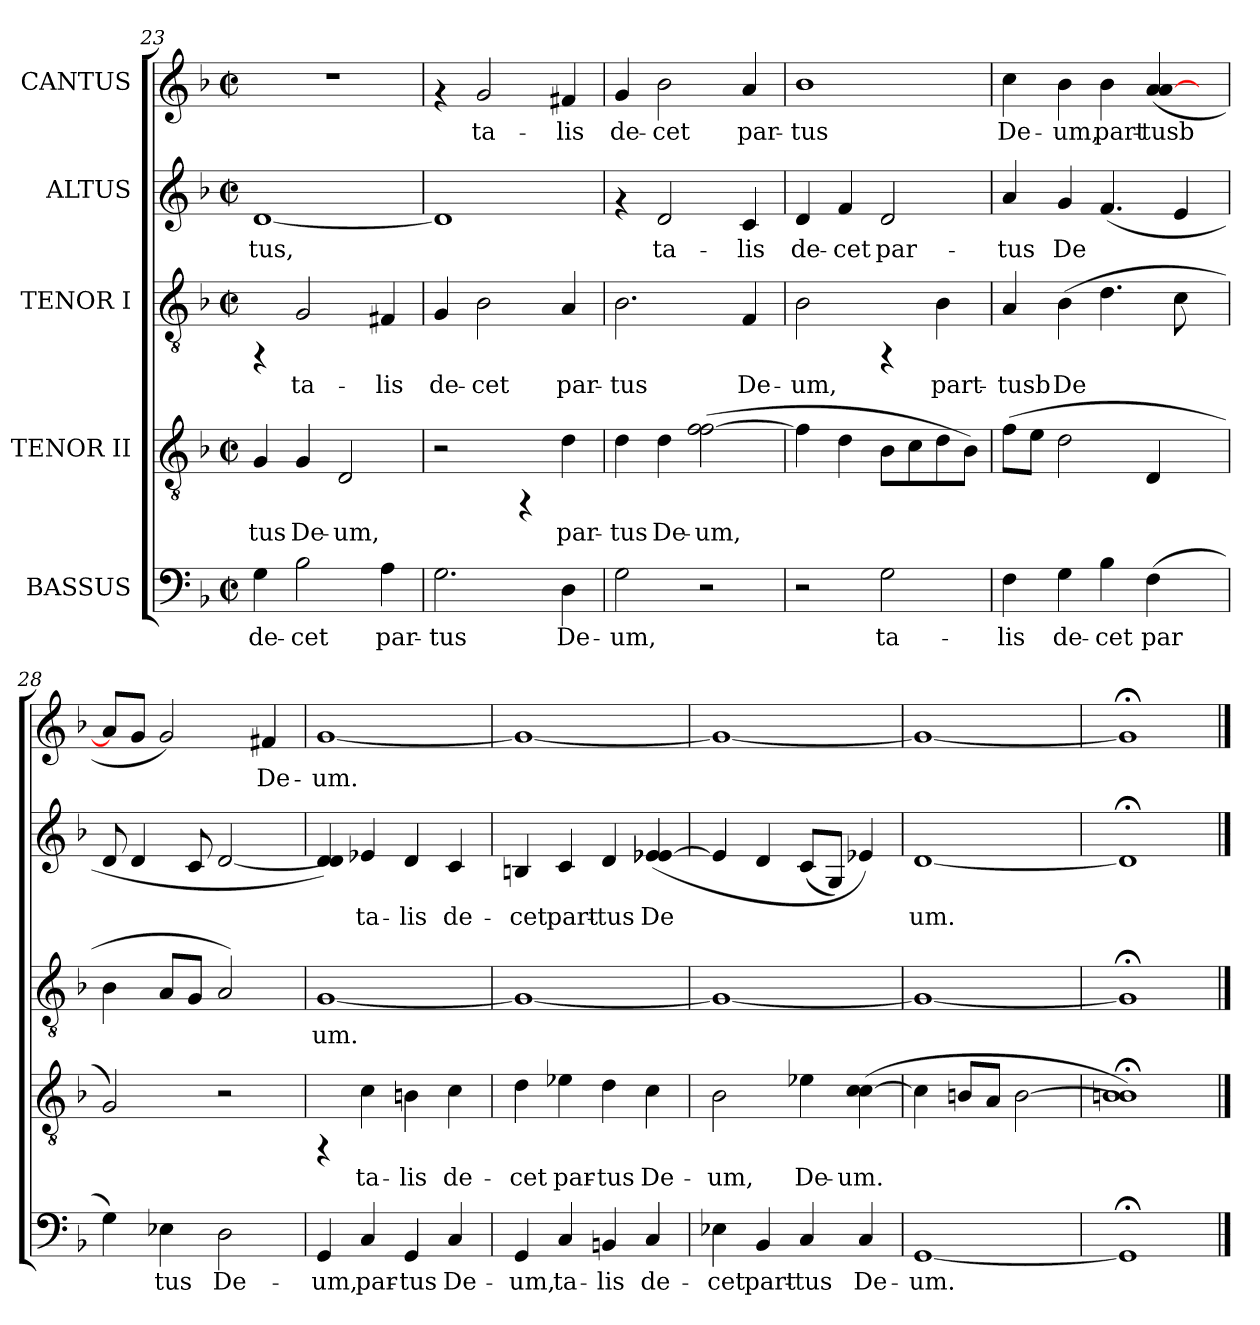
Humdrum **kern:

**kern	**text	**kern	**text	**kern	**text	**kern	**text	**kern	**text
*part5	*part5	*part4	*part4	*part3	*part3	*part2	*part2	*part1	*part1
*staff5	*staff5	*staff4	*staff4	*staff3	*staff3	*staff2	*staff2	*staff1	*staff1
*I"BASSUS	*	*I"TENOR II	*	*I"TENOR I	*	*I"ALTUS	*	*I"CANTUS	*
*clefF4	*	*clefGv2	*	*clefGv2	*	*clefG2	*	*clefG2	*
*k[b-]	*	*k[b-]	*	*k[b-]	*	*k[b-]	*	*k[b-]	*
*F:	*	*F:	*	*F:	*	*F:	*	*F:	*
*M2/2	*	*M2/2	*	*M2/2	*	*M2/2	*	*M2/2	*
*met(c|)	*	*met(c|)	*	*met(c|)	*	*met(c|)	*	*met(c|)	*
=23	=23	=23	=23	=23	=23	=23	=23	=23	=23
!	!LO:LY:b:cj	!	!LO:LY:b:cj	!	!	!	!LO:LY:b:cj	!	!
4G\	de-	4G/	-tus	4rFF	.	[<1d	-tus,	1r	.
!	!LO:LY:b:cj	!	!LO:LY:b:cj	!	!LO:LY:b:cj	!	!	!	!
2B-\	-cet	4G/	De-	2G/	ta-	.	.	.	.
!	!	!	!LO:LY:b:cj	!	!	!	!	!	!
.	.	2D/	-um,	.	.	.	.	.	.
!	!LO:LY:b:cj	!	!	!	!LO:LY:b:cj	!	!	!	!
4A\	par-	.	.	4F#X/	-lis	.	.	.	.
=24	=24	=24	=24	=24	=24	=24	=24	=24	=24
!	!LO:LY:b:cj	!	!	!	!LO:LY:b:cj	!	!LO:LY:b:cj	!	!
2.G\	-tus	2r	.	4G/	de-	1d]	.	4rf	.
!	!	!	!	!	!LO:LY:b:cj	!	!	!	!LO:LY:b:cj
.	.	.	.	2B-\	-cet	.	.	2g/	ta-
.	.	4rFF	.	.	.	.	.	.	.
!	!LO:LY:b:cj	!	!LO:LY:b:cj	!	!LO:LY:b:cj	!	!	!	!LO:LY:b:cj
4D\	De-	4d\	par-	4A/	par-	.	.	4f#X/	-lis
=25	=25	=25	=25	=25	=25	=25	=25	=25	=25
!	!LO:LY:b:cj	!	!LO:LY:b:cj	!	!LO:LY:b:cj	!	!	!	!LO:LY:b:cj
2G\	-um,	4d\	-tus	2.B-\	-tus	4rf	.	4g/	de-
!	!	!	!LO:LY:b:cj	!	!	!	!LO:LY:b:cj	!	!LO:LY:b:cj
.	.	4d\	De-	.	.	2d/	ta-	2b-\	-cet
!	!	!	!LO:LY:b:cj	!	!	!	!	!	!
2r	.	(>2f\ [>2f\	-um,	.	.	.	.	.	.
!	!	!	!	!	!LO:LY:b:cj	!	!LO:LY:b:cj	!	!LO:LY:b:cj
.	.	.	.	4F/	De-	4c/	-lis	4a/	par-
=26	=26	=26	=26	=26	=26	=26	=26	=26	=26
!	!	!	!LO:LY:b:cj	!	!LO:LY:b:cj	!	!LO:LY:b:cj	!	!LO:LY:b:cj
2r	.	4f\]	.	2B-\	-um,	4d/	de-	1b-	-tus
!	!	!	!LO:LY:b:cj	!	!	!	!LO:LY:b:cj	!	!
.	.	4d\	.	.	.	4f/	-cet	.	.
!	!LO:LY:b:cj	!	!LO:LY:b:cj	!	!	!	!LO:LY:b:cj	!	!
2G\	ta-	8B-\L	.	4rFF	.	2d/	par-	.	.
!	!	!	!LO:LY:b:cj	!	!	!	!	!	!
.	.	8c\	.	.	.	.	.	.	.
!	!	!	!LO:LY:b:cj	!	!LO:LY:b:cj	!	!	!	!
.	.	8d\	.	4B-\	part-	.	.	.	.
!	!	!	!LO:LY:b:cj	!	!	!	!	!	!
.	.	8B-\J)	.	.	.	.	.	.	.
!!LO:PB:g=z
=27	=27	=27	=27	=27	=27	=27	=27	=27	=27
!	!LO:LY:b:cj	!	!LO:LY:b:cj	!	!LO:LY:b:cj	!	!LO:LY:b:cj	!	!LO:LY:b:cj
4F\	-lis	(>8f\L	.	4A/	-tusb	4a/	-tus	4cc\	De-
!	!	!	!LO:LY:b:cj	!	!	!	!	!	!
.	.	8e\J	.	.	.	.	.	.	.
!	!LO:LY:b:cj	!	!LO:LY:b:cj	!	!LO:LY:b:cj	!	!LO:LY:b:cj	!	!LO:LY:b:cj
4G\	de-	2d\	.	(>4B-\	De-	4g/	De-	4b-\	-um,
!	!LO:LY:b:cj	!	!	!	!LO:LY:b:cj	!	!	!	!LO:LY:b:cj
4B-\	-cet	.	.	4.d\	--	(<4.f/	.	4b-\	part-
!	!LO:LY:b:cj	!	!LO:LY:b:cj	!	!	!	!	!	!LO:LY:b:cj
(>4F\	par-	4D/	.	.	.	.	.	(<4a/ [<4a/	-tusb
!	!	!	!	!	!LO:LY:b:cj	!	!LO:LY:b:cj	!	!
.	.	.	.	8c\	--	4e/	-	.	.
8ryy	.	8ryy	.	8ryy	.	.	.	8ryy	.
=28	=28	=28	=28	=28	=28	=28	=28	=28	=28
!	!LO:LY:b:cj	!	!LO:LY:b:cj	!	!LO:LY:b:cj	!	!LO:LY:b:cj	!	!LO:LY:b:cj
4G\)	--	2G/)	.	4B-\	--	8d/	.	8a/L]	.
!	!	!	!	!	!	!	!LO:LY:b:cj	!	!LO:LY:b:cj
.	.	.	.	.	.	4d/	.	8g/J	.
!	!LO:LY:b:cj	!	!	!	!LO:LY:b:cj	!	!	!	!LO:LY:b:cj
4E-X\	-tus	.	.	8A/L	--	.	.	2g/)	.
!	!	!	!	!	!LO:LY:b:cj	!	!LO:LY:b:cj	!	!
.	.	.	.	8G/J	--	8c/	.	.	.
!	!LO:LY:b:cj	!	!	!	!LO:LY:b:cj	!	!LO:LY:b:cj	!	!
2D\	De-	2r	.	2A/)	--	[<2d/	.	.	.
!	!	!	!	!	!	!	!	!	!LO:LY:b:cj
.	.	.	.	.	.	.	.	4f#X/	De-
=29	=29	=29	=29	=29	=29	=29	=29	=29	=29
!	!LO:LY:b:cj	!	!	!	!LO:LY:b:cj	!	!LO:LY:b:cj	!	!LO:LY:b:cj
4GG/	-um,	4rFF	.	[<1G	-um.	4d/ 4d/])	.	[<1g	-um.
!	!LO:LY:b:cj	!	!LO:LY:b:cj	!	!	!	!LO:LY:b:cj	!	!
4C/	par-	4c\	ta-	.	.	4e-X/	ta-	.	.
!	!LO:LY:b:cj	!	!LO:LY:b:cj	!	!	!	!LO:LY:b:cj	!	!
4GG/	-tus	4Bn\	-lis	.	.	4d/	-lis	.	.
!	!LO:LY:b:cj	!	!LO:LY:b:cj	!	!	!	!LO:LY:b:cj	!	!
4C/	De-	4c\	de-	.	.	4c/	de-	.	.
=30	=30	=30	=30	=30	=30	=30	=30	=30	=30
!	!LO:LY:b:cj	!	!LO:LY:b:cj	!	!LO:LY:b:cj	!	!LO:LY:b:cj	!	!LO:LY:b:cj
4GG/	-um,	4d\	-cet	1G_<	.	4Bn/	-cet	1g_<	.
!	!LO:LY:b:cj	!	!LO:LY:b:cj	!	!	!	!LO:LY:b:cj	!	!
4C/	ta-	4e-X\	par-	.	.	4c/	part-	.	.
!	!LO:LY:b:cj	!	!LO:LY:b:cj	!	!	!	!LO:LY:b:cj	!	!
4BBn/	-lis	4d\	-tus	.	.	4d/	-tus	.	.
!	!LO:LY:b:cj	!	!LO:LY:b:cj	!	!	!	!LO:LY:b:cj	!	!
4C/	de-	4c\	De-	.	.	(>4e-X/ [<4e-X/	De-	.	.
=31	=31	=31	=31	=31	=31	=31	=31	=31	=31
!	!LO:LY:b:cj	!	!LO:LY:b:cj	!	!LO:LY:b:cj	!	!LO:LY:b:cj	!	!LO:LY:b:cj
4E-X\	-cet	2B-\	-um,	1G_<	.	4e-/]	--	1g_<	.
!	!LO:LY:b:cj	!	!	!	!	!	!LO:LY:b:cj	!	!
4BB-/	part-	.	.	.	.	4d/	--	.	.
!	!LO:LY:b:cj	!	!LO:LY:b:cj	!	!	!	!LO:LY:b:cj	!	!
4C/	-tus	4e-X\	De-	.	.	(<8c/L	--	.	.
!	!	!	!	!	!	!	!LO:LY:b:cj	!	!
.	.	.	.	.	.	8G/J)	--	.	.
!	!LO:LY:b:cj	!	!LO:LY:b:cj	!	!	!	!LO:LY:b:cj	!	!
4C/	De-	(>4c\ [>4c\	-um.	.	.	4e-X/)	--	.	.
=32	=32	=32	=32	=32	=32	=32	=32	=32	=32
!	!LO:LY:b:cj	!	!LO:LY:b:cj	!	!LO:LY:b:cj	!	!LO:LY:b:cj	!	!LO:LY:b:cj
[<1GG	-um.	4c\]	.	1G_<	.	[<1d	-um.	1g_<	.
!	!	!	!LO:LY:b:cj	!	!	!	!	!	!
.	.	8Bn/L	.	.	.	.	.	.	.
!	!	!	!LO:LY:b:cj	!	!	!	!	!	!
.	.	8A/J	.	.	.	.	.	.	.
!	!	!	!LO:LY:b:cj	!	!	!	!	!	!
.	.	[>2B\	.	.	.	.	.	.	.
=33	=33	=33	=33	=33	=33	=33	=33	=33	=33
!	!LO:LY:b:cj	!	!LO:LY:b:cj	!	!LO:LY:b:cj	!	!LO:LY:b:cj	!	!LO:LY:b:cj
1GG;<]	.	1B;< 1B];<)	.	1G;<]	.	1d;<]	.	1g;<]	.
==	==	==	==	==	==	==	==	==	==
*-	*-	*-	*-	*-	*-	*-	*-	*-	*-
